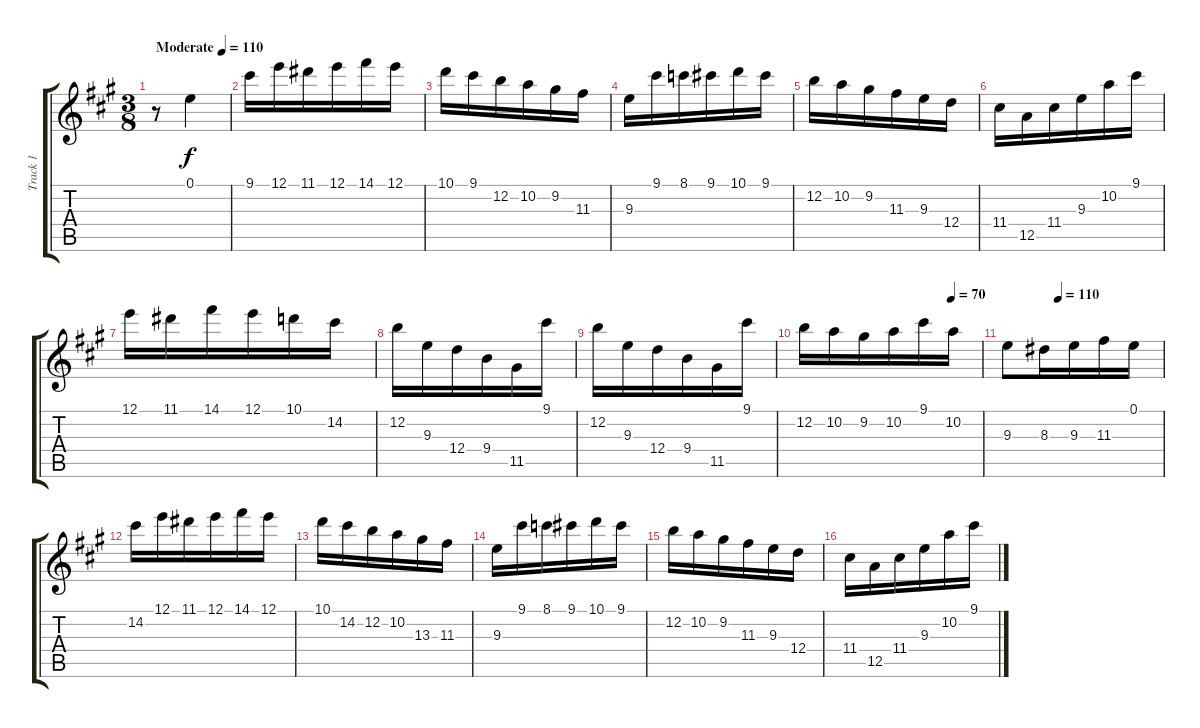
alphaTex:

\track ("Track 1" "Track 1") {instrument acousticguitarnylon}
\staff {score tabs}
\tuning (E4 B3 G3 D3 A2 E2) {hide}
\ts (3 8)
\tempo (110 "Moderate")
\clef g2
\ks a
r.8{dy f instrument acousticguitarnylon} 0.1.4 |
9.1.16 12.1.16 11.1.16 12.1.16 14.1.16 12.1.16 |
10.1.16 9.1.16 12.2.16 10.2.16 9.2.16 11.3.16 |
9.3.16 9.1.16 8.1.16{txt ""} 9.1.16 10.1.16 9.1.16 |
12.2.16 10.2.16 9.2.16 11.3.16 9.3.16 12.4.16 |
11.4.16 12.5.16 11.4.16 9.3.16 10.2.16 9.1.16 |
12.1.16 11.1.16 14.1.16 12.1.16 10.1.16 14.2.16 |
12.2.16 9.3.16 12.4.16 9.4.16 11.5.16 9.1.16 |
12.2.16 9.3.16 12.4.16 9.4.16 11.5.16 9.1.16 |
\tempo (70 0.8333333333333334)
12.2.16 10.2.16 9.2.16 10.2.16 9.1.16 10.2.16 |
\tempo (110 0.3333333333333333)
9.3.8 8.3.16 9.3.16 11.3.16 0.1.16 |
14.2.16 12.1.16 11.1.16 12.1.16 14.1.16 12.1.16 |
10.1.16 14.2.16 12.2.16 10.2.16 13.3.16 11.3.16 |
9.3.16 9.1.16 8.1.16 9.1.16 10.1.16 9.1.16 |
12.2.16 10.2.16 9.2.16 11.3.16 9.3.16 12.4.16 |
11.4.16 12.5.16 11.4.16 9.3.16 10.2.16 9.1.16
